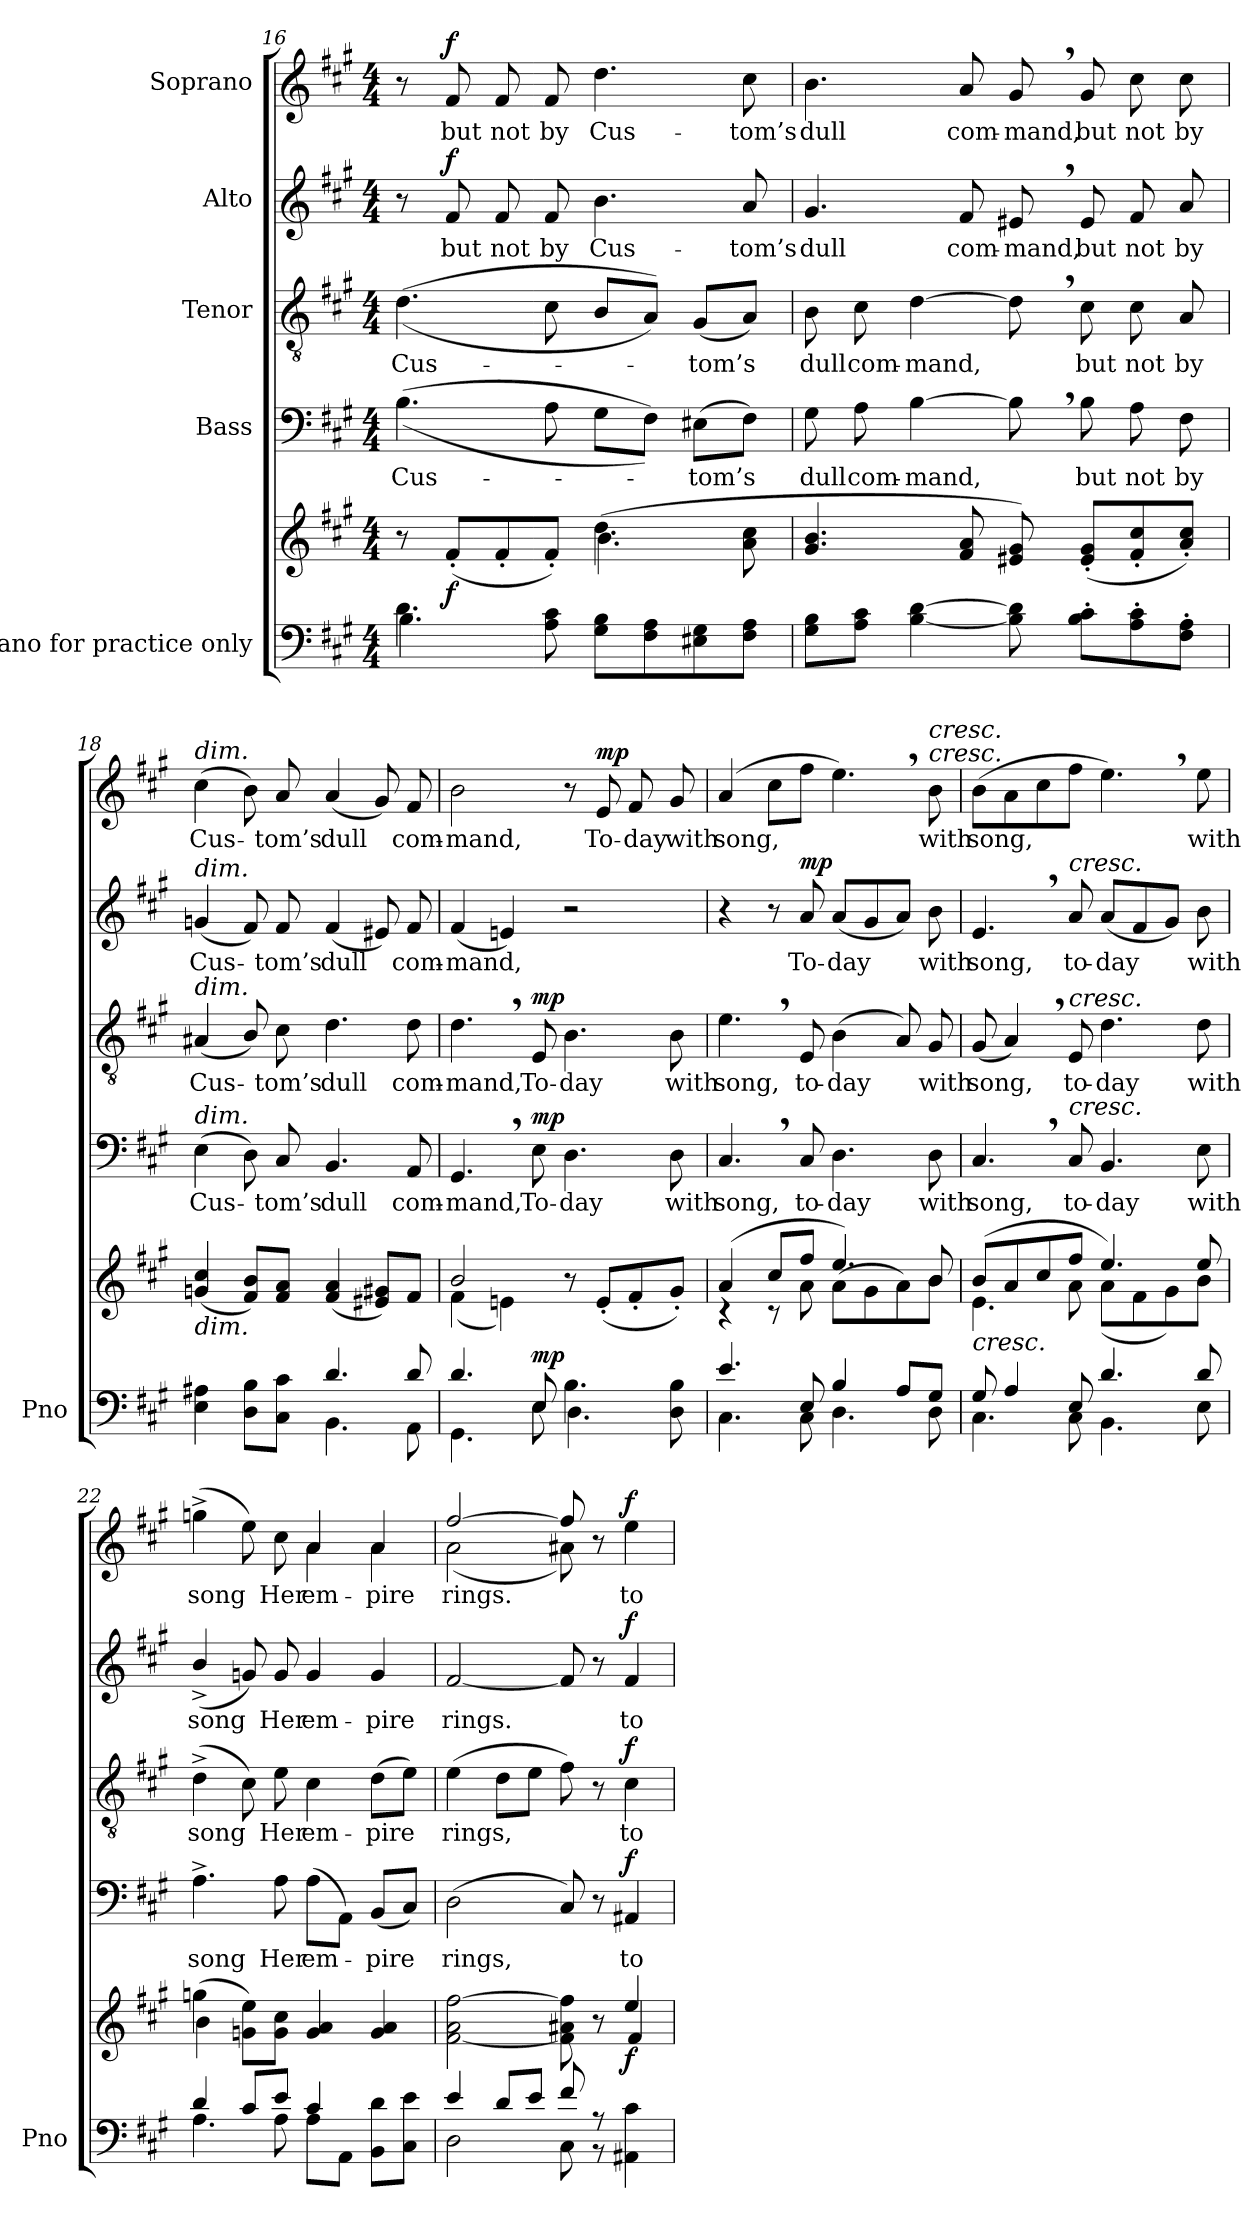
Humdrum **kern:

**kern	**kern	**dynam	**kern	**text	**dynam	**kern	**text	**dynam	**kern	**text	**dynam	**kern	**text	**dynam
*part5	*part5	*part5	*part4	*part4	*part4	*part3	*part3	*part3	*part2	*part2	*part2	*part1	*part1	*part1
*staff6	*staff5	*staff5/6	*staff4	*staff4	*staff4	*staff3	*staff3	*staff3	*staff2	*staff2	*staff2	*staff1	*staff1	*staff1
*I"Piano for practice only	*	*	*I"Bass	*	*	*I"Tenor	*	*	*I"Alto	*	*	*I"Soprano	*	*
*I'Pno	*	*	*	*	*	*	*	*	*	*	*	*	*	*
*clefF4	*clefG2	*	*clefF4	*	*	*clefGv2	*	*	*clefG2	*	*	*clefG2	*	*
*k[f#c#g#]	*k[f#c#g#]	*	*k[f#c#g#]	*	*	*k[f#c#g#]	*	*	*k[f#c#g#]	*	*	*k[f#c#g#]	*	*
*M4/4	*M4/4	*	*M4/4	*	*	*M4/4	*	*	*M4/4	*	*	*M4/4	*	*
=16	=16	=16	=16	=16	=16	=16	=16	=16	=16	=16	=16	=16	=16	=16
*^	*^	*	*	*	*	*	*	*	*	*	*	*	*	*
4.d\	4.B\	8r	2ryy	.	((4.B\	Cus-	.	((4.d\	Cus-	.	8r	.	.	8r	.	.
!	!	!	!	!LO:DY:b	!	!	!	!	!	!	!	!	!LO:DY:a	!	!	!LO:DY:a
.	.	(8f#'/L	.	f	.	.	.	.	.	.	8f#/	but	f	8f#/	but	f
.	.	8f#'/	.	.	.	.	.	.	.	.	8f#/	not	.	8f#/	not	.
8A\ 8c#\	2ryy	8f#'/J)	.	.	8A\	.	.	8c#\	.	.	8f#/	by	.	8f#/	by	.
8G#\ 8B\L	.	(>4.dd\	4.b\	.	8G#\L	.	.	8B/L	.	.	4.b\	Cus-	.	4.dd\	Cus-	.
8F#\ 8A\	.	.	.	.	8F#\J))	.	.	8A/J))	.	.	.	.	.	.	.	.
8E#X\ 8G#\	.	.	.	.	(8E#X\L	-tom’s	.	(8G#/L	-tom’s	.	.	.	.	.	.	.
8F#\ 8A\J	8ryy	8a\ 8cc#\	8ryy	.	8F#\J)	.	.	8A/J)	.	.	8a/	-tom’s	.	8cc#\	-tom’s	.
*v	*v	*	*	*	*	*	*	*	*	*	*	*	*	*	*	*
*	*v	*v	*	*	*	*	*	*	*	*	*	*	*	*	*
=17	=17	=17	=17	=17	=17	=17	=17	=17	=17	=17	=17	=17	=17	=17
8G#\ 8B\L	4.g#/ 4.b/	.	8G#\	dull	.	8B\	dull	.	4.g#/	dull	.	4.b\	dull	.
8A\ 8c#\J	.	.	8A\	com-	.	8c#\	com-	.	.	.	.	.	.	.
[4B\ [4d\	.	.	[4B\	-mand,	.	[4d\	-mand,	.	.	.	.	.	.	.
.	8f#/ 8a/	.	.	.	.	.	.	.	8f#/	com-	.	8a/	com-	.
8B\] 8d\]	8e#X/ 8g#/)	.	8B,\]	.	.	8d,\]	.	.	8e#X,/	-mand,	.	8g#,/	-mand,	.
8B\' 8c#\'L	(>8e#/' 8g#/'L	.	8B\	but	.	8c#\	but	.	8e#/	but	.	8g#/	but	.
8A\' 8c#\'	8f#/' 8cc#/'	.	8A\	not	.	8c#\	not	.	8f#/	not	.	8cc#\	not	.
8F#\' 8A\'J	8a/' 8cc#/'J)	.	8F#\	by	.	8A/	by	.	8a/	by	.	8cc#\	by	.
=18	=18	=18	=18	=18	=18	=18	=18	=18	=18	=18	=18	=18	=18	=18
*^	*	*	*	*	*	*	*	*	*	*	*	*	*	*
!	!	!	!	!	!	!	!	!	!	!	!	!	!LO:TX:a:i:t=dim.	!	!
!	!	!	!	!	!	!	!	!	!	!LO:TX:a:i:t=dim.	!	!	!	!	!
!	!	!	!	!	!	!	!LO:TX:a:i:t=dim.	!	!	!	!	!	!	!	!
!	!	!	!	!LO:TX:a:i:t=dim.	!	!	!	!	!	!	!	!	!	!	!
!	!	!LO:TX:b:i:t=dim.	!	!	!	!	!	!	!	!	!	!	!	!	!
4E\ 4A#X\	2ryy	(>4gn/ 4cc#/	.	(4E\	Cus-	.	(4A#X/	Cus-	.	(4gn/	Cus-	.	(4cc#\	Cus-	.
8D\ 8B\L	.	8f#/ 8b/L)	.	8D\)	.	.	8B/)	.	.	8f#/)	.	.	8b\)	.	.
8C#\ 8c#\J	.	8f#/ 8a/J	.	8C#/	-tom’s	.	8c#\	-tom’s	.	8f#/	tom’s	.	8a/	-tom’s	.
4.d/	4.BB\	(>4f#/ 4a/	.	4.BB/	dull	.	4.d\	dull	.	(4f#/	dull	.	(4a/	dull	.
.	.	8e#X/ 8g#X/L)	.	.	.	.	.	.	.	8e#X/)	.	.	8g#/)	.	.
8d/	8AA\	8f#/J	.	8AA/	com-	.	8d\	com-	.	8f#/	com-	.	8f#/	com-	.
=19	=19	=19	=19	=19	=19	=19	=19	=19	=19	=19	=19	=19	=19	=19	=19
*	*	*^	*	*	*	*	*	*	*	*	*	*	*	*	*
4.d/	4.GG#\	2b/	(4f#\	.	4.GG#,/	-mand,	.	4.d,\	-mand,	.	(4f#/	-mand,	.	2b\	-mand,	.
.	.	.	4en\)	.	.	.	.	.	.	.	4en/)	.	.	.	.	.
!	!	!	!	!LO:DY:a=2	!	!	!LO:DY:a	!	!	!LO:DY:a	!	!	!	!	!	!
8E/	8E\	.	.	mp	8E\	To-	mp	8E/	To-	mp	.	.	.	.	.	.
4.B\	4.D\	8r	2ryy	.	4.D\	-day	.	4.B\	-day	.	2r	.	.	8r	.	.
!	!	!	!	!	!	!	!	!	!	!	!	!	!	!	!	!LO:DY:a
.	.	(8e'/L	.	.	.	.	.	.	.	.	.	.	.	8e/	To-	mp
.	.	8f#'/	.	.	.	.	.	.	.	.	.	.	.	8f#/	-day	.
8D\ 8B\	8ryy	8g#'/J)	.	.	8D\	with	.	8B\	with	.	.	.	.	8g#/	with	.
=20	=20	=20	=20	=20	=20	=20	=20	=20	=20	=20	=20	=20	=20	=20	=20	=20
*	*	*	*^	*	*	*	*	*	*	*	*	*	*	*	*	*
4.e/	4.C#\	(4a/	4r	4.ryy	.	4.C#,/	song,	.	4.e,\	song,	.	4r	.	.	(4a/	song,	.
.	.	8cc#/L	8r	.	.	.	.	.	.	.	.	8r	.	.	8cc#\L	.	.
!	!	!	!	!	!	!	!	!	!	!	!	!	!	!LO:DY:a	!	!	!
8E/	8C#\	8ff#/J	2ryy	8a\	.	8C#/	to-	.	8E/	to-	.	8a/	To-	mp	8ff#\J	.	.
4B/	4.D\	4.ee/)	.	(8a\L	.	4.D\	-day	.	(4B\	-day	.	(8a/L	-day	.	4.ee,\)	.	.
.	.	.	.	8g#\	.	.	.	.	.	.	.	8g#/	.	.	.	.	.
8A/L	.	.	.	8a\)	.	.	.	.	8A/)	.	.	8a/J)	.	.	.	.	.
!	!	!	!	!	!	!	!	!	!	!	!	!	!	!	!LO:TX:a:i:t=cresc.	!	!
!	!	!	!	!	!	!	!	!	!	!	!	!	!	!	!LO:TX:a:i:t=cresc.	!	!
8G#/J	8D\	8b/	8ryy	8b\J	.	8D\	with	.	8G#/	with	.	8b\	with	.	8b\	with	.
=21	=21	=21	=21	=21	=21	=21	=21	=21	=21	=21	=21	=21	=21	=21	=21	=21	=21
!	!	!LO:TX:b:i:t=cresc.	!	!	!	!	!	!	!	!	!	!	!	!	!	!	!
*	*	*	*v	*v	*	*	*	*	*	*	*	*	*	*	*	*	*
8G#/	4.C#\	(8b/L	4.e\	.	4.C#,/	song,	.	(8G#/	song,	.	4.e,/	song,	.	(8b\L	song,	.
4A/	.	8a/	.	.	.	.	.	4A,/)	.	.	.	.	.	8a\	.	.
.	.	8cc#/	.	.	.	.	.	.	.	.	.	.	.	8cc#\	.	.
!	!	!	!	!	!	!	!	!	!	!	!LO:TX:a:i:t=cresc.	!	!	!	!	!
!	!	!	!	!	!	!	!	!LO:TX:a:i:t=cresc.	!	!	!	!	!	!	!	!
!	!	!	!	!	!LO:TX:a:i:t=cresc.	!	!	!	!	!	!	!	!	!	!	!
8E/	8C#\	8ff#/J	8a\	.	8C#/	to-	.	8E/	to-	.	8a/	to-	.	8ff#\J	.	.
4.d/	4.BB\	4.ee/)	(8a\L	.	4.BB/	-day	.	4.d\	-day	.	(8a/L	-day	.	4.ee,\)	.	.
.	.	.	8f#\	.	.	.	.	.	.	.	8f#/	.	.	.	.	.
.	.	.	8g#\)	.	.	.	.	.	.	.	8g#/J)	.	.	.	.	.
8d/	8E\	8ee/	8b\J	.	8E\	with	.	8d\	with	.	8b\	with	.	8ee\	with	.
=22	=22	=22	=22	=22	=22	=22	=22	=22	=22	=22	=22	=22	=22	=22	=22	=22
*	*	*	*	*	*	*	*	*	*	*	*	*	*	*^	*	*
4d/	4.A\	(>4ggn\	4b\	.	4.A^\	song	.	(4d^>\	song	.	(4b^>/	song	.	(4ggn^\	2ryy	song	.
8c#/L	.	8gn\ 8ee\L)	2.ryy	.	.	.	.	8c#\)	.	.	8gn/)	.	.	8ee\)	.	.	.
8e/J	8A\	8g\ 8cc#\J	.	.	8A\	Her	.	8e\	Her	.	8g/	Her	.	8cc#\	.	Her	.
4c#/	8A\L	4g/ 4a/	.	.	(8A\L	em-	.	4c#\	em-	.	4g/	em-	.	4a/	4a\	em-	.
.	8AA\J	.	.	.	8AA\J)	.	.	.	.	.	.	.	.	.	.	.	.
8BB\ 8d\L	4ryy	4g/ 4a/	.	.	(8BB/L	-pire	.	(8d\L	-pire	.	4g/	-pire	.	4a/	4a\	-pire	.
8C#\ 8e\J	.	.	.	.	8C#/J)	.	.	8e\J)	.	.	.	.	.	.	.	.	.
=23	=23	=23	=23	=23	=23	=23	=23	=23	=23	=23	=23	=23	=23	=23	=23	=23	=23
4e/	2D\	[2f#\ 2a\ [2ff#\	2.ryy	.	(2D\	rings,	.	(4e\	rings,	.	[2f#/	rings.	.	[2ff#/	(2a\	rings.	.
8d/L	.	.	.	.	.	.	.	8d\L	.	.	.	.	.	.	.	.	.
8e/J	.	.	.	.	.	.	.	8e\J	.	.	.	.	.	.	.	.	.
8f#/	8C#\	8f#\] 8a#X\ 8ff#\]	.	.	8C#/)	.	.	8f#\)	.	.	8f#/]	.	.	8ff#/]	8a#X\)	.	.
8r	8r	8r	.	.	8r	.	.	8r	.	.	8r	.	.	8r	4.ryy	.	.
!	!	!	!	!LO:DY:b	!	!	!LO:DY:a	!	!	!LO:DY:a	!	!	!LO:DY:a	!	!	!	!LO:DY:a
4AA#X\ 4c#\	4ryy	4ee/	4f#/	f	4AA#X/	to-	f	4c#\	to-	f	4f#/	to-	f	4ee\	.	to-	f
*v	*v	*	*	*	*	*	*	*	*	*	*	*	*	*v	*v	*	*
*	*v	*v	*	*	*	*	*	*	*	*	*	*	*	*	*
=	=	=	=	=	=	=	=	=	=	=	=	=	=	=
*-	*-	*-	*-	*-	*-	*-	*-	*-	*-	*-	*-	*-	*-	*-
